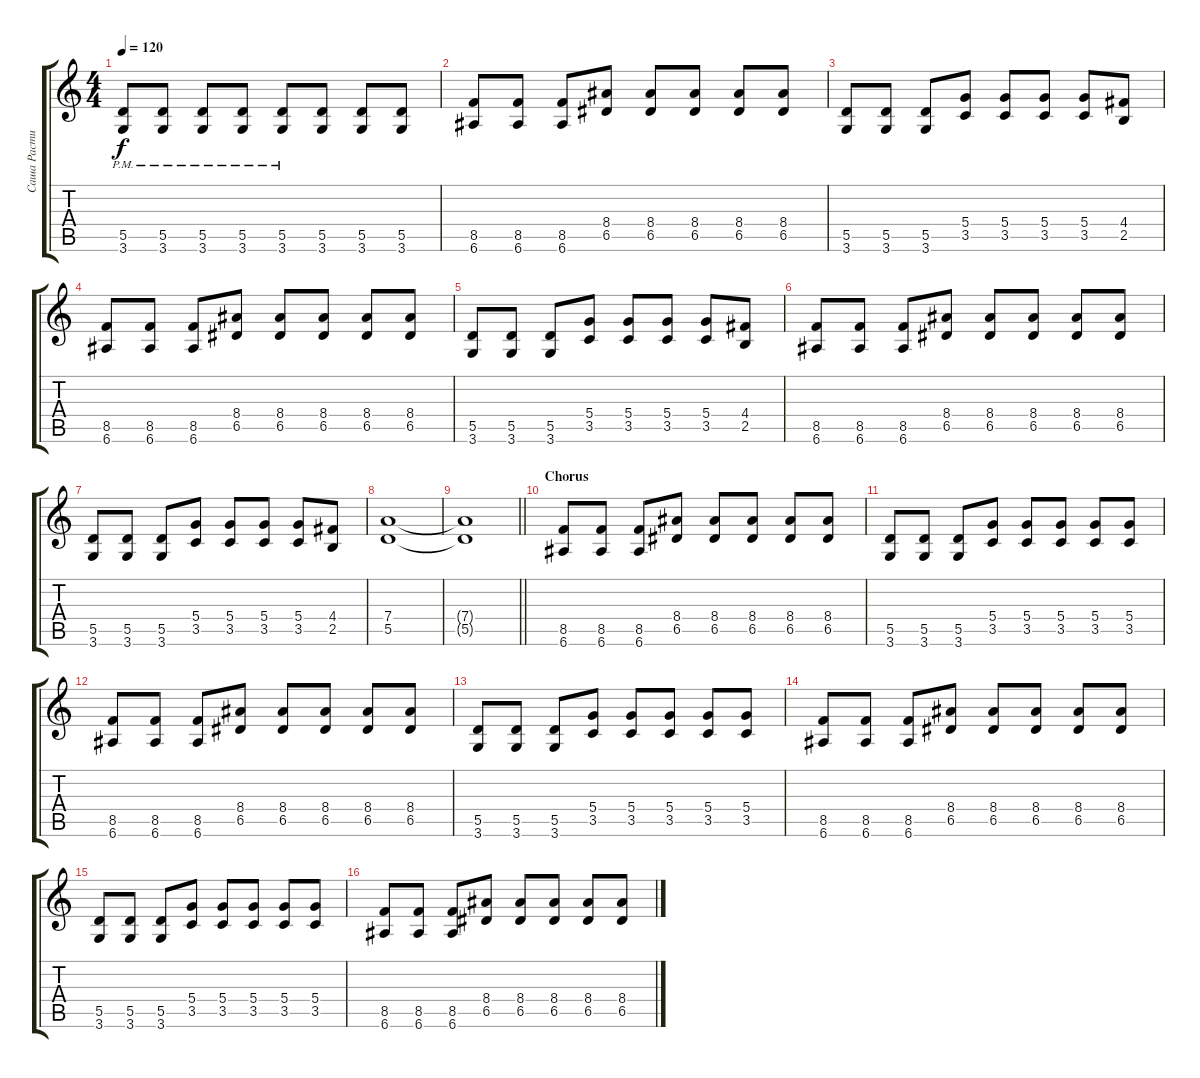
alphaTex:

\track ("Саша Растич" "Саша Расти") {instrument distortionguitar}
\staff {score tabs}
\tuning (E4 B3 G3 D3 A2 E2) {hide}
\ts (4 4)
\tempo 120
\clef g2
\ks c
(5.5{pm} 3.6{pm}).8{dy f} (5.5{pm} 3.6{pm}).8 (5.5{pm} 3.6{pm}).8 (5.5{pm} 3.6{pm}).8 (5.5{pm} 3.6{pm}).8 (5.5 3.6).8 (5.5 3.6).8 (5.5 3.6).8 |
(8.5 6.6).8{volume 16} (8.5 6.6).8 (8.5 6.6).8 (8.4 6.5).8 (8.4 6.5).8 (8.4 6.5).8 (8.4 6.5).8 (8.4 6.5).8 |
(5.5 3.6).8 (5.5 3.6).8 (5.5 3.6).8 (5.4 3.5).8 (5.4 3.5).8 (5.4 3.5).8 (5.4 3.5).8 (4.4 2.5).8 |
(8.5 6.6).8{volume 16} (8.5 6.6).8 (8.5 6.6).8 (8.4 6.5).8 (8.4 6.5).8 (8.4 6.5).8 (8.4 6.5).8 (8.4 6.5).8 |
(5.5 3.6).8 (5.5 3.6).8 (5.5 3.6).8 (5.4 3.5).8 (5.4 3.5).8 (5.4 3.5).8 (5.4 3.5).8 (4.4 2.5).8 |
(8.5 6.6).8{volume 16} (8.5 6.6).8 (8.5 6.6).8 (8.4 6.5).8 (8.4 6.5).8 (8.4 6.5).8 (8.4 6.5).8 (8.4 6.5).8 |
(5.5 3.6).8 (5.5 3.6).8 (5.5 3.6).8 (5.4 3.5).8 (5.4 3.5).8 (5.4 3.5).8 (5.4 3.5).8 (4.4 2.5).8 |
(7.4 5.5).1 |
\barLineRight lightlight
(7.4{t} 5.5{t}).1 |
\section ("" "Chorus")
(8.5 6.6).8{volume 14 balance 3} (8.5 6.6).8 (8.5 6.6).8 (8.4 6.5).8 (8.4 6.5).8 (8.4 6.5).8 (8.4 6.5).8 (8.4 6.5).8 |
(5.5 3.6).8 (5.5 3.6).8 (5.5 3.6).8 (5.4 3.5).8 (5.4 3.5).8 (5.4 3.5).8 (5.4 3.5).8 (5.4 3.5).8 |
(8.5 6.6).8{volume 16} (8.5 6.6).8 (8.5 6.6).8 (8.4 6.5).8 (8.4 6.5).8 (8.4 6.5).8 (8.4 6.5).8 (8.4 6.5).8 |
(5.5 3.6).8 (5.5 3.6).8 (5.5 3.6).8 (5.4 3.5).8 (5.4 3.5).8 (5.4 3.5).8 (5.4 3.5).8 (5.4 3.5).8 |
(8.5 6.6).8{volume 16} (8.5 6.6).8 (8.5 6.6).8 (8.4 6.5).8 (8.4 6.5).8 (8.4 6.5).8 (8.4 6.5).8 (8.4 6.5).8 |
(5.5 3.6).8 (5.5 3.6).8 (5.5 3.6).8 (5.4 3.5).8 (5.4 3.5).8 (5.4 3.5).8 (5.4 3.5).8 (5.4 3.5).8 |
(8.5 6.6).8{volume 16} (8.5 6.6).8 (8.5 6.6).8 (8.4 6.5).8 (8.4 6.5).8 (8.4 6.5).8 (8.4 6.5).8 (8.4 6.5).8
